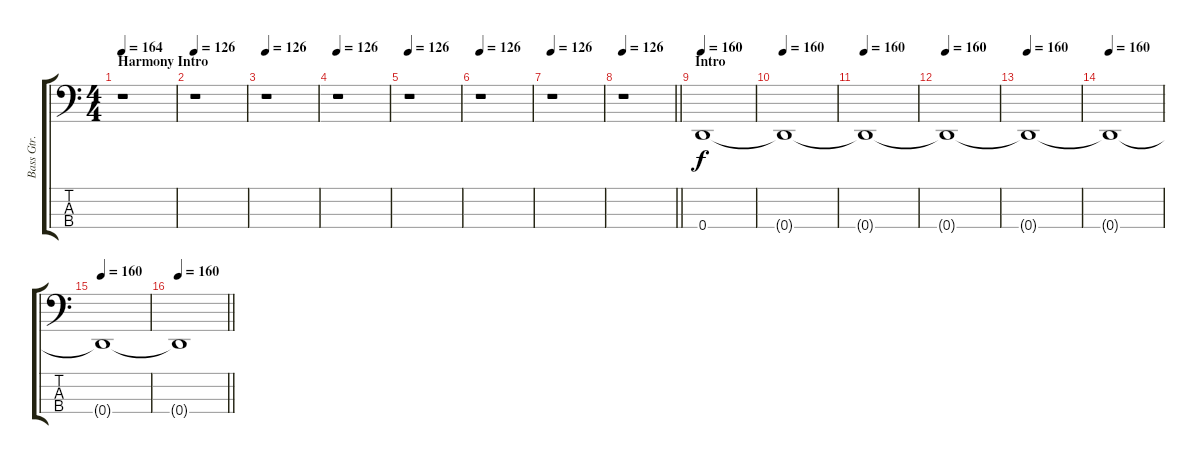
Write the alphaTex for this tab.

\track ("Bass Gtr." "Bass Gtr.") {instrument electricbasspick}
\staff {score tabs}
\tuning (G2 D2 A1 D1) {hide}
\ts (4 4)
\section ("" "Harmony Intro")
\tempo 164
\tempo 126
\tempo 164
\clef f4
\ks c
r.1{dy f instrument electricbasspick} |
\tempo 126
r.1 |
\tempo 126
r.1 |
\tempo 126
r.1 |
\tempo 126
r.1 |
\tempo 126
r.1 |
\tempo 126
r.1 |
\tempo 126
\barLineRight lightlight
r.1 |
\section ("" "Intro")
\tempo 160
0.4.1 |
\tempo 160
0.4{t}.1 |
\tempo 160
0.4{t}.1 |
\tempo 160
0.4{t}.1 |
\tempo 160
0.4{t}.1 |
\tempo 160
0.4{t}.1 |
\tempo 160
0.4{t}.1 |
\tempo 160
\barLineRight lightlight
0.4{t}.1
